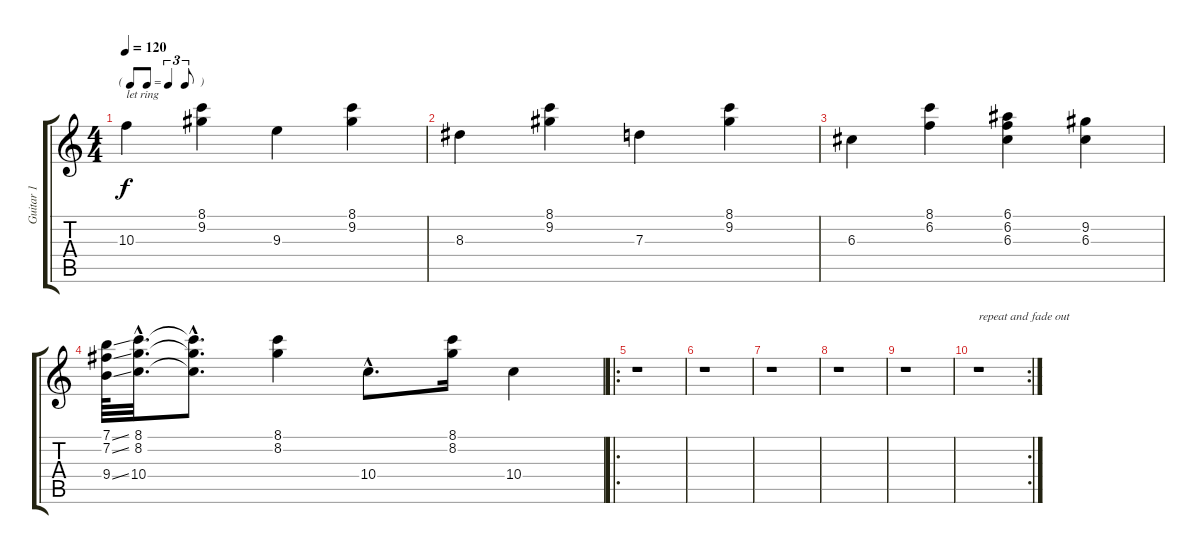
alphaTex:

\track ("Guitar 1" "Guitar 1") {instrument acousticguitarsteel}
\staff {score tabs}
\tuning (E4 B3 G3 D3 A2 E2) {hide}
\ts (4 4)
\tf triplet8th
\tempo 120
\clef g2
\ks c
10.3.4{txt "let ring" dy f} (8.1 9.2).4 9.3.4 (8.1 9.2).4 |
8.3.4 (8.1 9.2).4 7.3.4 (8.1 9.2).4 |
6.3.4 (8.1 6.2).4 (6.1 6.2 6.3).4 (9.2 6.3).4 |
(7.1{ss} 7.2{ss} 9.4{ss}).64 (8.1{hac} 8.2{hac} 10.4{hac}).32{d} (8.1{hac t} 8.2{hac t} 10.4{hac t}).8{d} (8.1 8.2).4 10.4{hac}.8{d} (8.1 8.2).16 10.4.4 |
\ro
r.1 |
r.1 |
r.1 |
r.1 |
r.1 |
\rc 2
r.1{txt "repeat and fade out"}
